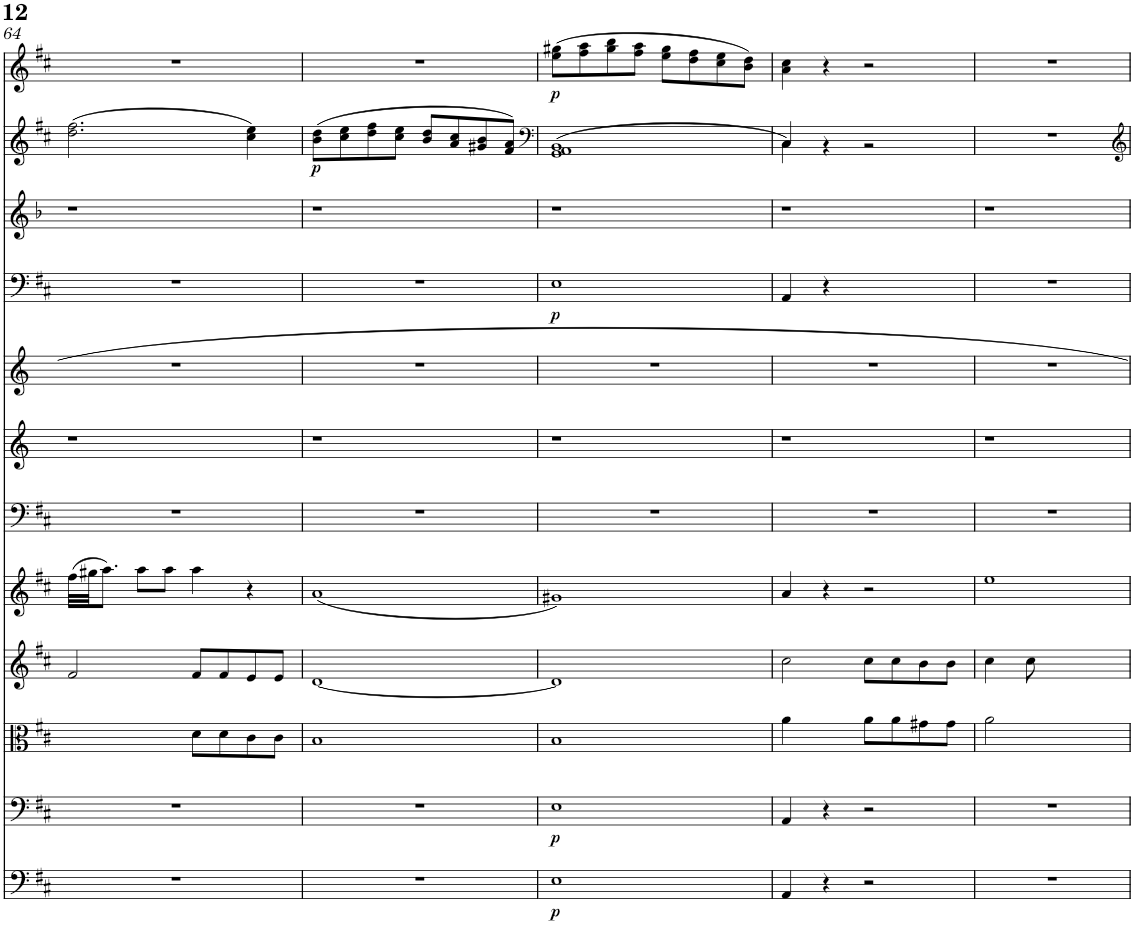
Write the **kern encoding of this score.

**kern	**dynam	**kern	**dynam	**kern	**kern	**kern	**kern	**kern	**kern	**kern	**dynam	**kern	**kern	**dynam	**kern	**dynam
*part12	*part12	*part11	*part11	*part10	*part9	*part8	*part7	*part6	*part5	*part4	*part4	*part3	*part2	*part2	*part1	*part1
*staff12	*staff12	*staff11	*staff11	*staff10	*staff9	*staff8	*staff7	*staff6	*staff5	*staff4	*staff4	*staff3	*staff2	*staff2	*staff1	*staff1
*I"Voice	*	*I"Voice	*	*I"Voice	*I"Voice	*I"Voice	*I"Voice	*I"Voice	*I"Voice	*I"Voice	*	*I"Voice	*I"Voice	*	*I"Voice	*
*I'V	*	*I'V	*	*I'V	*I'V	*I'V	*I'V	*I'V	*I'V	*I'V	*	*I'V	*I'V	*	*I'V	*
!!LO:PB:g=z
*clefF4	*	*clefF4	*	*clefC3	*clefG2	*clefG2	*clefF4	*clefG2	*clefG2	*clefF4	*	*clefG2	*clefG2	*	*clefG2	*
*k[f#c#]	*	*k[f#c#]	*	*k[f#c#]	*k[f#c#]	*k[f#c#]	*k[f#c#]	*k[]	*k[]	*k[f#c#]	*	*k[b-]	*k[f#c#]	*	*k[f#c#]	*
*M4/4	*	*M4/4	*	*M4/4	*M4/4	*M4/4	*M4/4	*M4/4	*M4/4	*M4/4	*	*M4/4	*M4/4	*	*M4/4	*
*met(c)	*	*met(c)	*	*met(c)	*met(c)	*met(c)	*met(c)	*met(c)	*met(c)	*met(c)	*	*met(c)	*met(c)	*	*met(c)	*
=64	=64	=64	=64	=64	=64	=64	=64	=64	=64	=64	=64	=64	=64	=64	=64	=64
1r	.	1r	.	2ryy	2f#/	(>32ff#\LLL	1r	1r	1r	1r	.	1r	(>2.dd\ 2.ff#\	.	1r	.
.	.	.	.	.	.	32gg#X\JJ	.	.	.	.	.	.	.	.	.	.
.	.	.	.	.	.	8.aa\J)	.	.	.	.	.	.	.	.	.	.
.	.	.	.	.	.	8aa\L	.	.	.	.	.	.	.	.	.	.
.	.	.	.	.	.	8aa\J	.	.	.	.	.	.	.	.	.	.
.	.	.	.	8d\L	8f#/L	4aa\	.	.	.	.	.	.	.	.	.	.
.	.	.	.	8d\	8f#/	.	.	.	.	.	.	.	.	.	.	.
.	.	.	.	8c#\	8e/	4r	.	.	.	.	.	.	4cc#\ 4ee\)	.	.	.
.	.	.	.	8c#\J	8e/J	.	.	.	.	.	.	.	.	.	.	.
=65	=65	=65	=65	=65	=65	=65	=65	=65	=65	=65	=65	=65	=65	=65	=65	=65
!	!	!	!	!	!	!	!	!	!	!	!	!	!	!LO:DY:b	!	!
1r	.	1r	.	1B	[<1d	(<1a	1r	1r	1r	1r	.	1r	(>8b\ 8dd\L	p	1r	.
.	.	.	.	.	.	.	.	.	.	.	.	.	8cc#\ 8ee\	.	.	.
.	.	.	.	.	.	.	.	.	.	.	.	.	8dd\ 8ff#\	.	.	.
.	.	.	.	.	.	.	.	.	.	.	.	.	8cc#\ 8ee\J	.	.	.
.	.	.	.	.	.	.	.	.	.	.	.	.	8b/ 8dd/L	.	.	.
.	.	.	.	.	.	.	.	.	.	.	.	.	8a/ 8cc#/	.	.	.
.	.	.	.	.	.	.	.	.	.	.	.	.	8g#X/ 8b/	.	.	.
.	.	.	.	.	.	.	.	.	.	.	.	.	8f#/ 8a/J)	.	.	.
=66	=66	=66	=66	=66	=66	=66	=66	=66	=66	=66	=66	=66	=66	=66	=66	=66
*	*	*	*	*	*	*	*	*	*	*	*	*	*clefF4	*	*	*
!	!LO:DY:b	!	!LO:DY:b	!	!	!	!	!	!	!	!LO:DY:b	!	!	!	!	!LO:DY:b
1E	p	1E	p	1B	1d]	1g#X)	1r	1r	1r	1E	p	1r	(>1GG 1AA 1BB	.	(>8ee\ 8gg#X\L	p
.	.	.	.	.	.	.	.	.	.	.	.	.	.	.	8ff#\ 8aa\	.
.	.	.	.	.	.	.	.	.	.	.	.	.	.	.	8gg#\ 8bb\	.
.	.	.	.	.	.	.	.	.	.	.	.	.	.	.	8ff#\ 8aa\J	.
.	.	.	.	.	.	.	.	.	.	.	.	.	.	.	8ee\ 8gg#\L	.
.	.	.	.	.	.	.	.	.	.	.	.	.	.	.	8dd\ 8ff#\	.
.	.	.	.	.	.	.	.	.	.	.	.	.	.	.	8cc#\ 8ee\	.
.	.	.	.	.	.	.	.	.	.	.	.	.	.	.	8b\ 8dd\J)	.
=67	=67	=67	=67	=67	=67	=67	=67	=67	=67	=67	=67	=67	=67	=67	=67	=67
*	*	*	*	*	*	*	*	*	*	*	*	*	*^	*	*	*
4AA/	.	4AA/	.	4a\	2cc#\	4a/	1r	1r	1r	4AA/	.	1r	4C#/	4C#\)	.	4a\ 4cc#\	.
4r	.	4r	.	4ryy	.	4r	.	.	.	4r	.	.	2.ryy	4r	.	4r	.
2r	.	2r	.	8a\L	8cc#\L	2r	.	.	.	2ryy	.	.	.	2r	.	2r	.
.	.	.	.	8a\	8cc#\	.	.	.	.	.	.	.	.	.	.	.	.
.	.	.	.	8g#X\	8b\	.	.	.	.	.	.	.	.	.	.	.	.
.	.	.	.	8g#\J	8b\J	.	.	.	.	.	.	.	.	.	.	.	.
*	*	*	*	*	*	*	*	*	*	*	*	*	*v	*v	*	*	*
=68	=68	=68	=68	=68	=68	=68	=68	=68	=68	=68	=68	=68	=68	=68	=68	=68
1r	.	1r	.	2a\	4cc#\	1ee	1r	1r	1r	1r	.	1r	1r	.	1r	.
.	.	.	.	.	8cc#\	.	.	.	.	.	.	.	.	.	.	.
.	.	.	.	.	2ryy	.	.	.	.	.	.	.	.	.	.	.
.	.	.	.	2ryy	.	.	.	.	.	.	.	.	.	.	.	.
.	.	.	.	.	8ryy	.	.	.	.	.	.	.	.	.	.	.
=	=	=	=	=	=	=	=	=	=	=	=	=	=	=	=	=
*-	*-	*-	*-	*-	*-	*-	*-	*-	*-	*-	*-	*-	*-	*-	*-	*-
